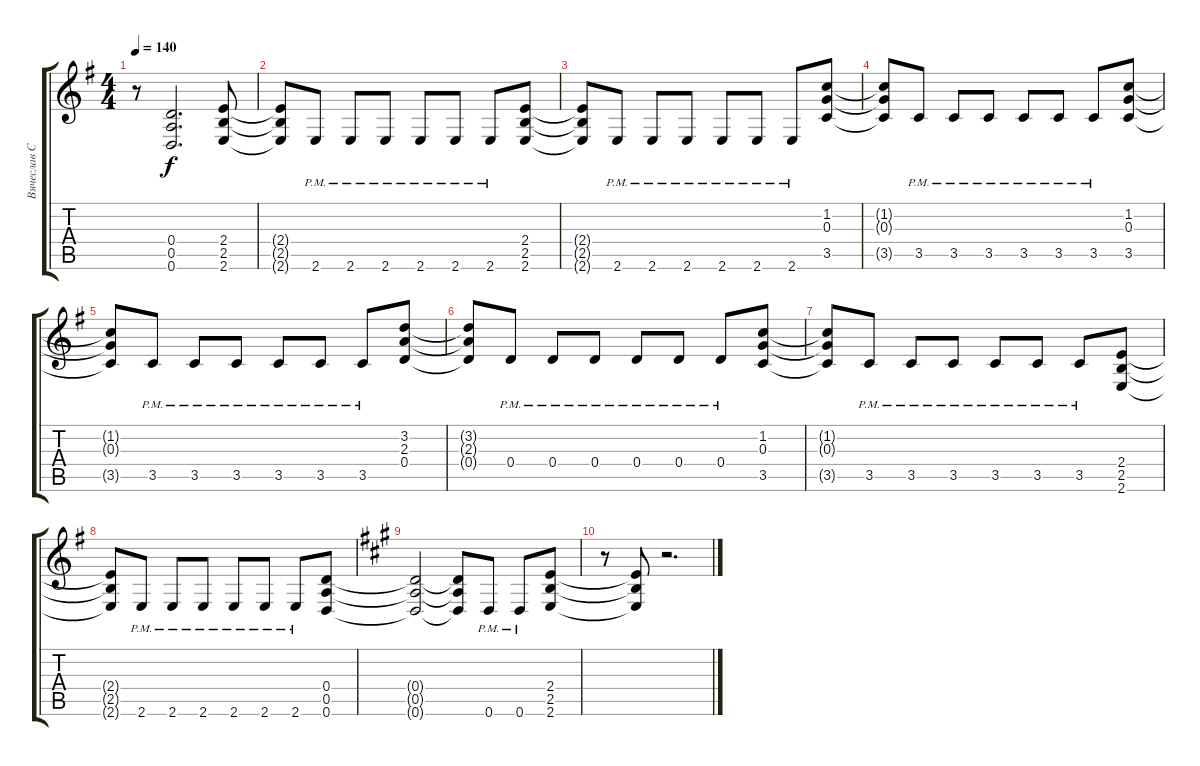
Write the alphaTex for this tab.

\track ("Вячеслав Селин" "Вячеслав С") {instrument distortionguitar}
\staff {score tabs}
\tuning (E4 B3 G3 D3 A2 D2) {hide}
\ts (4 4)
\tempo 140
\clef g2
\ks g
r.8{dy f} (0.4{t} 0.5{t} 0.6{t}).2{d} (2.4 2.5 2.6).8 |
(2.4{t} 2.5{t} 2.6{t}).8 2.6{pm}.8 2.6{pm}.8 2.6{pm}.8 2.6{pm}.8 2.6{pm}.8 2.6{pm}.8 (2.4 2.5 2.6).8 |
(2.4{t} 2.5{t} 2.6{t}).8 2.6{pm}.8 2.6{pm}.8 2.6{pm}.8 2.6{pm}.8 2.6{pm}.8 2.6{pm}.8 (1.2 0.3 3.5).8 |
(1.2{t} 0.3{t} 3.5{t}).8 3.5{pm}.8 3.5{pm}.8 3.5{pm}.8 3.5{pm}.8 3.5{pm}.8 3.5{pm}.8 (1.2 0.3 3.5).8 |
(1.2{t} 0.3{t} 3.5{t}).8 3.5{pm}.8 3.5{pm}.8 3.5{pm}.8 3.5{pm}.8 3.5{pm}.8 3.5{pm}.8 (3.2 2.3 0.4).8 |
(3.2{t} 2.3{t} 0.4{t}).8 0.4{pm}.8 0.4{pm}.8 0.4{pm}.8 0.4{pm}.8 0.4{pm}.8 0.4{pm}.8 (1.2 0.3 3.5).8 |
(1.2{t} 0.3{t} 3.5{t}).8 3.5{pm}.8 3.5{pm}.8 3.5{pm}.8 3.5{pm}.8 3.5{pm}.8 3.5{pm}.8 (2.4 2.5 2.6).8 |
(2.4{t} 2.5{t} 2.6{t}).8 2.6{pm}.8 2.6{pm}.8 2.6{pm}.8 2.6{pm}.8 2.6{pm}.8 2.6{pm}.8 (0.4 0.5 0.6).8 |
\ks a
(0.4{t} 0.5{t} 0.6{t}).2 (0.4{t} 0.5{t} 0.6{t}).8 0.6{pm}.8 0.6{pm}.8 (2.4 2.5 2.6).8 |
r.8 (2.4{t} 2.5{t} 2.6{t}).8 r.2{d}
